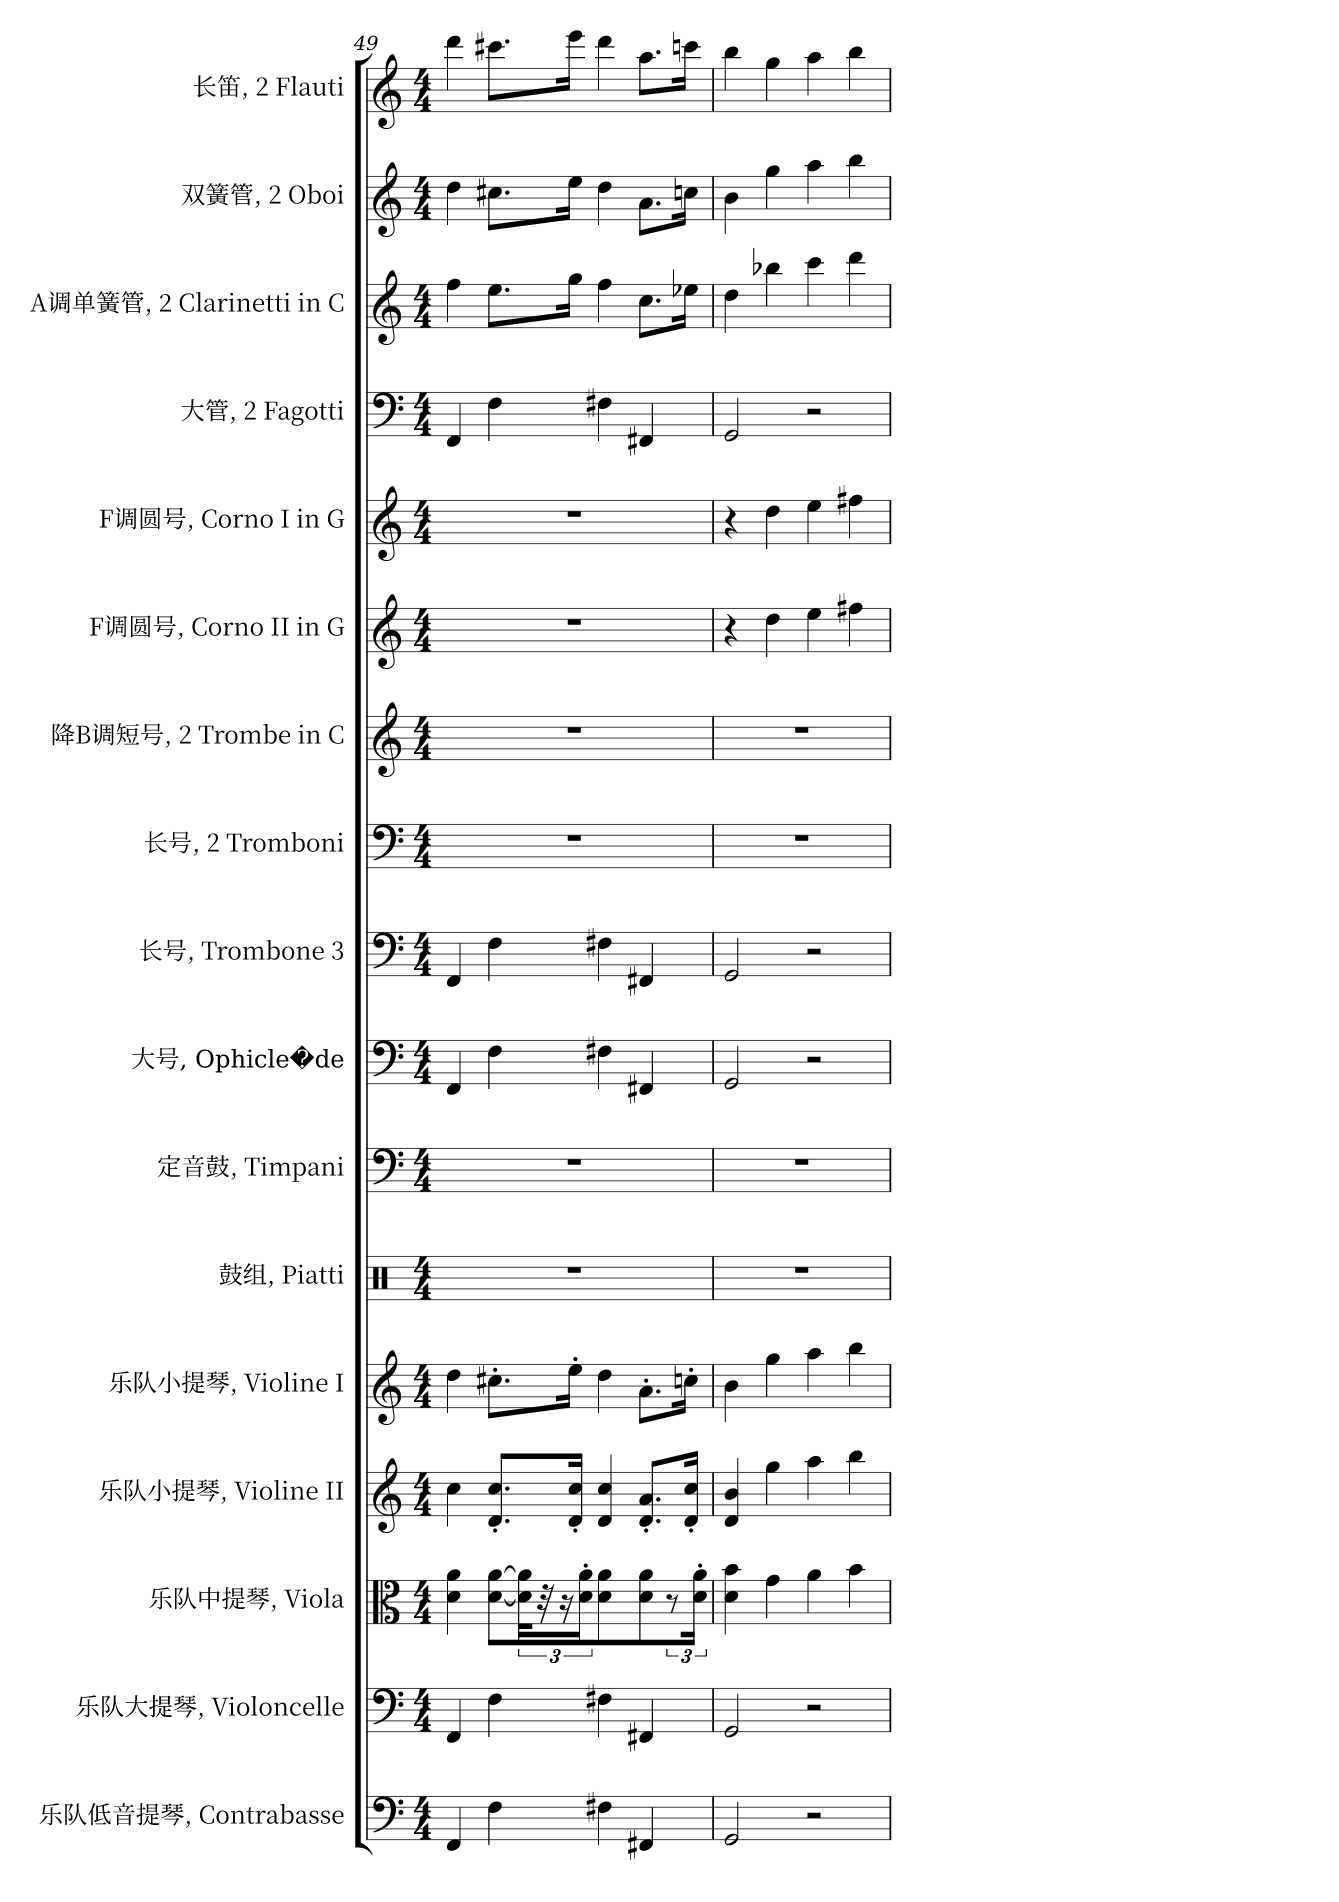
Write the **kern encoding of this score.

**kern	**kern	**kern	**kern	**kern	**kern	**kern	**kern	**kern	**kern	**kern	**kern	**kern	**kern	**kern	**kern	**kern
*part17	*part16	*part15	*part14	*part13	*part12	*part11	*part10	*part9	*part8	*part7	*part6	*part5	*part4	*part3	*part2	*part1
*staff17	*staff16	*staff15	*staff14	*staff13	*staff12	*staff11	*staff10	*staff9	*staff8	*staff7	*staff6	*staff5	*staff4	*staff3	*staff2	*staff1
*I"乐队低音提琴, Contrabasse	*I"乐队大提琴, Violoncelle	*I"乐队中提琴, Viola	*I"乐队小提琴, Violine II	*I"乐队小提琴, Violine I	*I"鼓组, Piatti	*I"定音鼓, Timpani	*I"大号, Ophicle�de	*I"长号, Trombone 3	*I"长号, 2 Tromboni	*I"降B调短号, 2 Trombe in C	*I"F调圆号, Corno II in G	*I"F调圆号, Corno I in G	*I"大管, 2 Fagotti	*I"A调单簧管, 2 Clarinetti in C	*I"双簧管, 2 Oboi	*I"长笛, 2 Flauti
*I'Cbs.	*	*	*	*	*	*I'Timp.	*	*I'Tbn.	*I'Tbn.	*	*	*	*	*I'A Cl.	*I'Ob.	*I'Fl.
*clefF4	*clefF4	*clefC3	*clefG2	*clefG2	*clefX	*clefF4	*clefF4	*clefF4	*clefF4	*clefG2	*clefG2	*clefG2	*clefF4	*clefG2	*clefG2	*clefG2
*ITrd7c12	*	*	*	*	*	*	*	*	*	*ITrd1c2	*ITrd4c7	*ITrd4c7	*	*ITrd2c3	*	*
*k[]	*k[]	*k[]	*k[]	*k[]	*k[]	*k[]	*k[]	*k[]	*k[]	*k[b-e-]	*k[b-]	*k[b-]	*k[]	*k[f#c#g#]	*k[]	*k[]
*M4/4	*M4/4	*M4/4	*M4/4	*M4/4	*M4/4	*M4/4	*M4/4	*M4/4	*M4/4	*M4/4	*M4/4	*M4/4	*M4/4	*M4/4	*M4/4	*M4/4
*MM162	*MM162	*MM162	*MM162	*MM162	*MM162	*MM162	*MM162	*MM162	*MM162	*MM162	*MM162	*MM162	*MM162	*MM162	*MM162	*MM162
=49	=49	=49	=49	=49	=49	=49	=49	=49	=49	=49	=49	=49	=49	=49	=49	=49
4FFF/	4FF/	4d\ 4a\	4cc\	4dd\	1r	1r	4FF/	4FF/	1r	1r	1r	1r	4FF/	4dd\	4dd\	4ddd\
*	*	*	*	*	*	*	*	*	*	*	*	*	*	*	*	*MM167
4FF\	4F\	[8d\ [8a\L	8.d/' 8.cc/'L	8.cc#X'\L	.	.	4F\	4F\	.	.	.	.	4F\	8.cc#\L	8.cc#X\L	8.ccc#X\L
.	.	48d\] 48a\]Jkk	.	.	.	.	.	.	.	.	.	.	.	.	.	.
.	.	48r	.	.	.	.	.	.	.	.	.	.	.	.	.	.
.	.	24r	.	.	.	.	.	.	.	.	.	.	.	.	.	.
.	.	.	16d/' 16cc/'Jk	16ee'\Jk	.	.	.	.	.	.	.	.	.	16ee\Jk	16ee\Jk	16eee\Jk
.	.	24d\' 24a\'	.	.	.	.	.	.	.	.	.	.	.	.	.	.
*	*	*	*	*	*	*	*	*	*	*	*	*	*	*	*	*MM159
4FF#X\	4F#X\	4d\ 4a\	4d/ 4cc/	4dd\	.	.	4F#X\	4F#X\	.	.	.	.	4F#X\	4dd\	4dd\	4ddd\
*	*	*	*	*	*	*	*	*	*	*	*	*	*	*	*	*MM164
4FFF#X/	4FF#X/	8d\ 8a\	8.d/' 8.a/'L	8.a'\L	.	.	4FF#X/	4FF#X/	.	.	.	.	4FF#X/	8.a\L	8.a\L	8.aa\L
.	.	12r	.	.	.	.	.	.	.	.	.	.	.	.	.	.
.	.	.	16d/' 16cc/'Jk	16ccn'\Jk	.	.	.	.	.	.	.	.	.	16ccn\Jk	16ccn\Jk	16cccn\Jk
.	.	24d\' 24a\'	.	.	.	.	.	.	.	.	.	.	.	.	.	.
=50	=50	=50	=50	=50	=50	=50	=50	=50	=50	=50	=50	=50	=50	=50	=50	=50
*	*	*	*	*	*	*	*	*	*	*	*	*	*	*	*	*MM154
2GGG/	2GG/	4d\ 4b\	4d/ 4b/	4b\	1r	1r	2GG/	2GG/	1r	1r	4r	4r	2GG/	4b\	4b\	4bb\
*	*	*	*	*	*	*	*	*	*	*	*	*	*	*	*	*MM149
.	.	4g\	4gg\	4gg\	.	.	.	.	.	.	4g\	4g\	.	4ggn\	4gg\	4gg\
*	*	*	*	*	*	*	*	*	*	*	*	*	*	*	*	*MM142
2r	2r	4a\	4aa\	4aa\	.	.	2r	2r	.	.	4a\	4a\	2r	4aa\	4aa\	4aa\
*	*	*	*	*	*	*	*	*	*	*	*	*	*	*	*	*MM138
.	.	4b\	4bb\	4bb\	.	.	.	.	.	.	4bn\	4bn\	.	4bb\	4bb\	4bb\
=	=	=	=	=	=	=	=	=	=	=	=	=	=	=	=	=
*-	*-	*-	*-	*-	*-	*-	*-	*-	*-	*-	*-	*-	*-	*-	*-	*-
